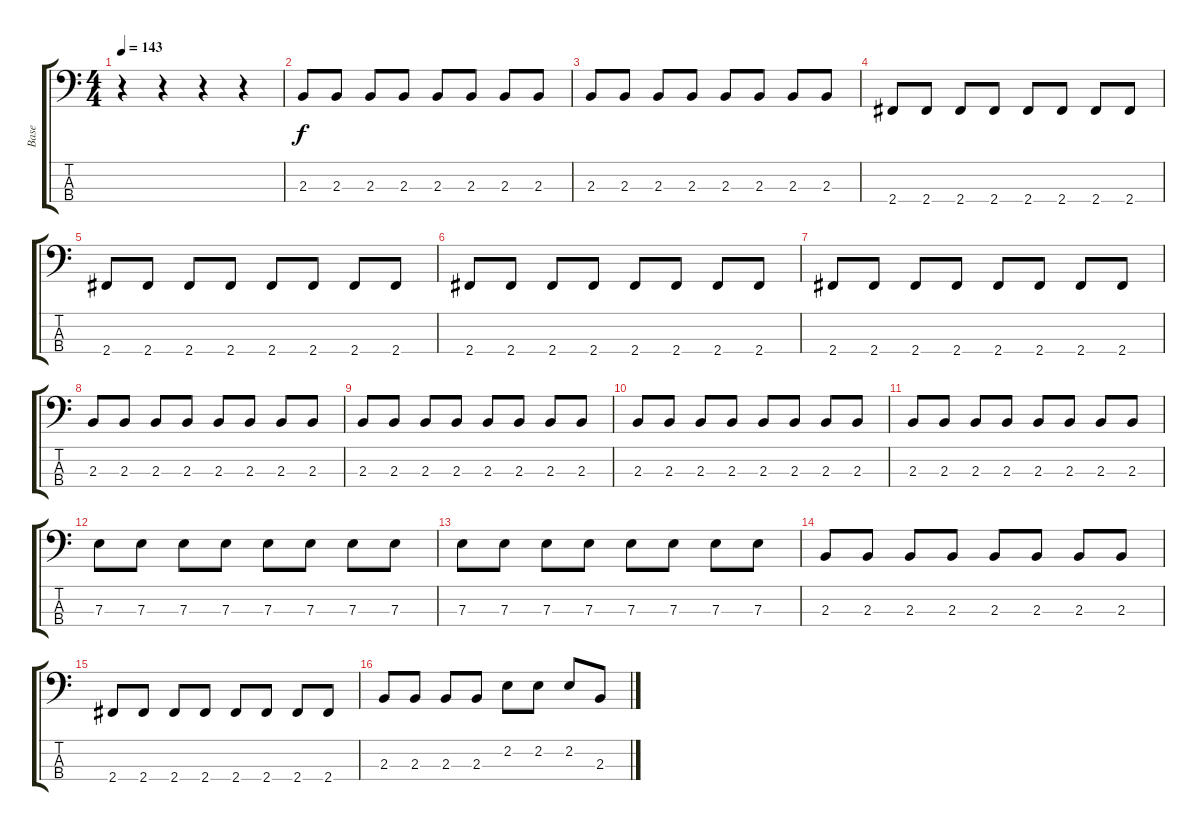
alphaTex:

\track ("Base" "Base") {instrument electricbassfinger}
\staff {score tabs}
\tuning (G2 D2 A1 E1) {hide}
\ts (4 4)
\tempo 143
\clef f4
\ks c
r.4{dy f instrument electricbassfinger} r.4 r.4 r.4 |
2.3.8 2.3.8 2.3.8 2.3.8 2.3.8 2.3.8 2.3.8 2.3.8 |
2.3.8 2.3.8 2.3.8 2.3.8 2.3.8 2.3.8 2.3.8 2.3.8 |
2.4.8 2.4.8 2.4.8 2.4.8 2.4.8 2.4.8 2.4.8 2.4.8 |
2.4.8 2.4.8 2.4.8 2.4.8 2.4.8 2.4.8 2.4.8 2.4.8 |
2.4.8 2.4.8 2.4.8 2.4.8 2.4.8 2.4.8 2.4.8 2.4.8 |
2.4.8 2.4.8 2.4.8 2.4.8 2.4.8 2.4.8 2.4.8 2.4.8 |
2.3.8 2.3.8 2.3.8 2.3.8 2.3.8 2.3.8 2.3.8 2.3.8 |
2.3.8 2.3.8 2.3.8 2.3.8 2.3.8 2.3.8 2.3.8 2.3.8 |
2.3.8 2.3.8 2.3.8 2.3.8 2.3.8 2.3.8 2.3.8 2.3.8 |
2.3.8 2.3.8 2.3.8 2.3.8 2.3.8 2.3.8 2.3.8 2.3.8 |
7.3.8 7.3.8 7.3.8 7.3.8 7.3.8 7.3.8 7.3.8 7.3.8 |
7.3.8 7.3.8 7.3.8 7.3.8 7.3.8 7.3.8 7.3.8 7.3.8 |
2.3.8 2.3.8 2.3.8 2.3.8 2.3.8 2.3.8 2.3.8 2.3.8 |
2.4.8 2.4.8 2.4.8 2.4.8 2.4.8 2.4.8 2.4.8 2.4.8 |
2.3.8 2.3.8 2.3.8 2.3.8 2.2.8 2.2.8 2.2.8 2.3.8
